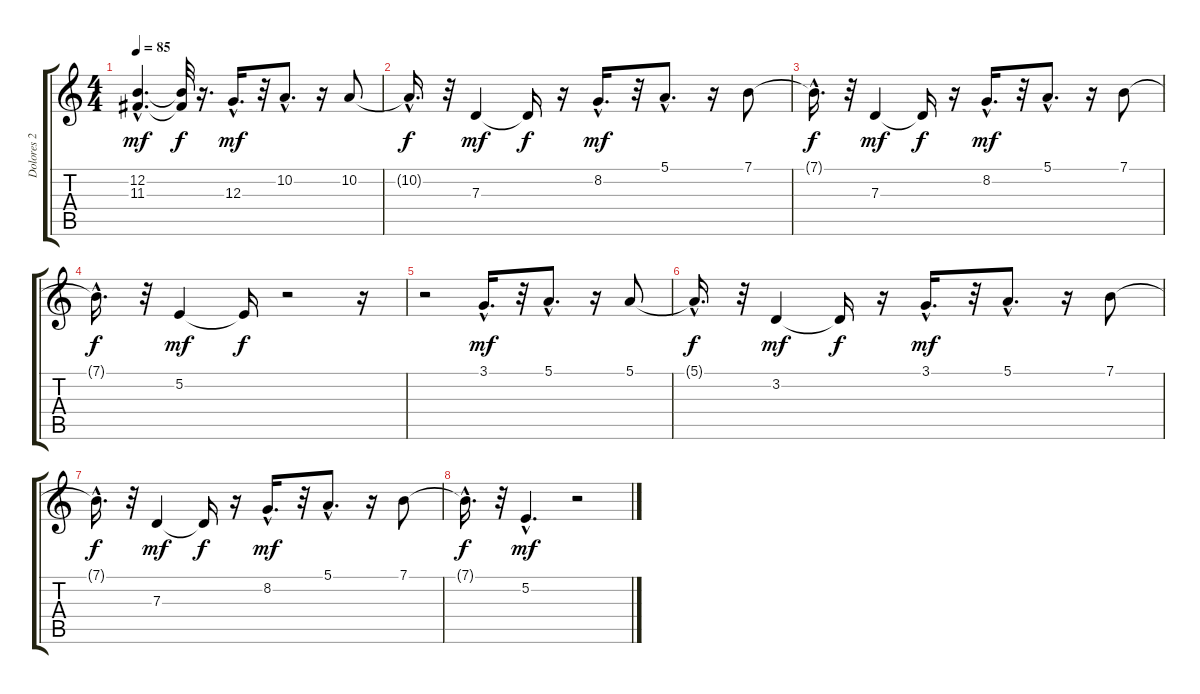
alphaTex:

\track ("Dolores 2" "Dolores 2") {instrument pad3polysynth}
\staff {score tabs}
\tuning (E4 B3 G3 D3 A2 E2) {hide}
\ts (4 4)
\tempo 85
\clef g2
\ks c
(12.2{hac} 11.3{hac}).4{d dy mf} (12.2{t} 11.3{t}).32{dy f} r.16{d} 12.3{hac}.16{d dy mf} r.32 10.2{hac}.8{d} r.16 10.2.8 |
10.2{hac t}.16{d dy f} r.32 7.3.4{dy mf} 7.3{t}.16{dy f} r.16 8.2{hac}.16{d dy mf} r.32 5.1{hac}.8{d} r.16 7.1.8 |
7.1{hac t}.16{d dy f} r.32 7.3.4{dy mf} 7.3{t}.16{dy f} r.16 8.2{hac}.16{d dy mf} r.32 5.1{hac}.8{d} r.16 7.1.8 |
7.1{hac t}.16{d dy f} r.32 5.2.4{dy mf} 5.2{t}.16{dy f} r.2 r.16 |
r.2 3.1{hac}.16{d dy mf} r.32 5.1{hac}.8{d} r.16 5.1.8 |
5.1{hac t}.16{d dy f} r.32 3.2.4{dy mf} 3.2{t}.16{dy f} r.16 3.1{hac}.16{d dy mf} r.32 5.1{hac}.8{d} r.16 7.1.8 |
7.1{hac t}.16{d dy f} r.32 7.3.4{dy mf} 7.3{t}.16{dy f} r.16 8.2{hac}.16{d dy mf} r.32 5.1{hac}.8{d} r.16 7.1.8 |
7.1{hac t}.16{d dy f} r.32 5.2{hac}.4{d dy mf} r.2
